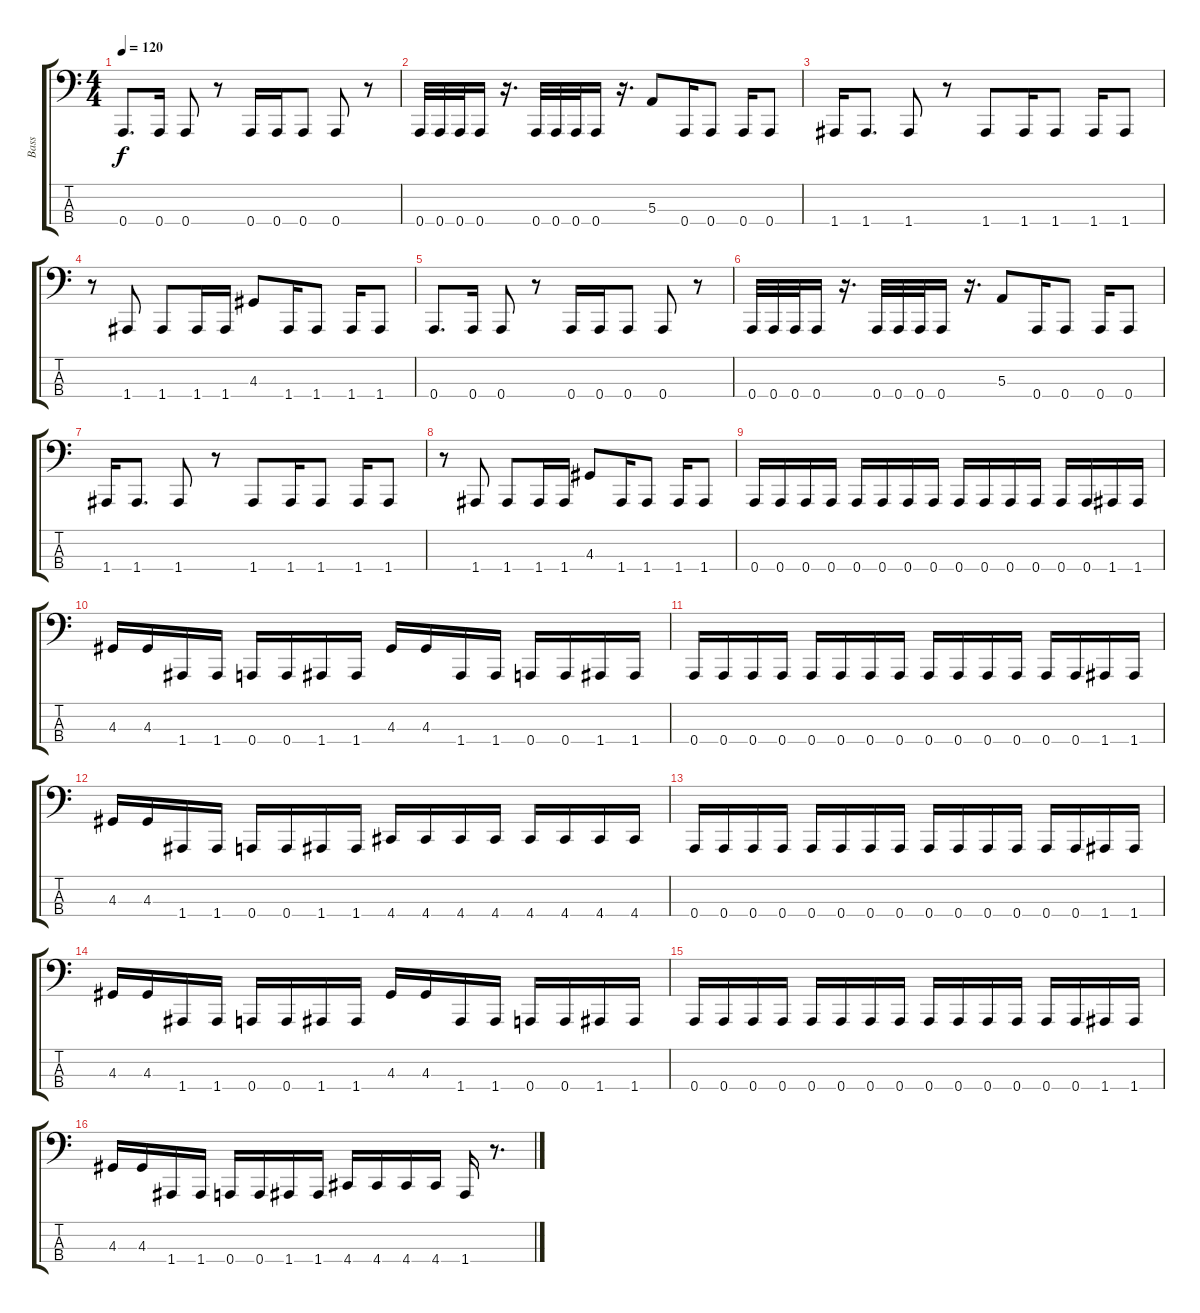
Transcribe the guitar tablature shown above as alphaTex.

\track ("Bass" "Bass") {instrument electricbasspick}
\staff {score tabs}
\tuning (D2 A1 E1 A0) {hide}
\ts (4 4)
\tempo 120
\clef f4
\ks c
0.4.8{d dy f} 0.4.16 0.4.8 r.8 0.4.16 0.4.16 0.4.8 0.4.8 r.8 |
0.4.32 0.4.32 0.4.32 0.4.16 r.16{d} 0.4.32 0.4.32 0.4.32 0.4.16 r.16{d} 5.3.8 0.4.16 0.4.8 0.4.16 0.4.8 |
1.4.16 1.4.8{d} 1.4.8 r.8 1.4.8 1.4.16 1.4.8 1.4.16 1.4.8 |
r.8 1.4.8 1.4.8 1.4.16 1.4.16 4.3.8 1.4.16 1.4.8 1.4.16 1.4.8 |
0.4.8{d} 0.4.16 0.4.8 r.8 0.4.16 0.4.16 0.4.8 0.4.8 r.8 |
0.4.32 0.4.32 0.4.32 0.4.16 r.16{d} 0.4.32 0.4.32 0.4.32 0.4.16 r.16{d} 5.3.8 0.4.16 0.4.8 0.4.16 0.4.8 |
1.4.16 1.4.8{d} 1.4.8 r.8 1.4.8 1.4.16 1.4.8 1.4.16 1.4.8 |
r.8 1.4.8 1.4.8 1.4.16 1.4.16 4.3.8 1.4.16 1.4.8 1.4.16 1.4.8 |
0.4.16 0.4.16 0.4.16 0.4.16 0.4.16 0.4.16 0.4.16 0.4.16 0.4.16 0.4.16 0.4.16 0.4.16 0.4.16 0.4.16 1.4.16 1.4.16 |
4.3.16 4.3.16 1.4.16 1.4.16 0.4.16 0.4.16 1.4.16 1.4.16 4.3.16 4.3.16 1.4.16 1.4.16 0.4.16 0.4.16 1.4.16 1.4.16 |
0.4.16 0.4.16 0.4.16 0.4.16 0.4.16 0.4.16 0.4.16 0.4.16 0.4.16 0.4.16 0.4.16 0.4.16 0.4.16 0.4.16 1.4.16 1.4.16 |
4.3.16 4.3.16 1.4.16 1.4.16 0.4.16 0.4.16 1.4.16 1.4.16 4.4.16 4.4.16 4.4.16 4.4.16 4.4.16 4.4.16 4.4.16 4.4.16 |
0.4.16 0.4.16 0.4.16 0.4.16 0.4.16 0.4.16 0.4.16 0.4.16 0.4.16 0.4.16 0.4.16 0.4.16 0.4.16 0.4.16 1.4.16 1.4.16 |
4.3.16 4.3.16 1.4.16 1.4.16 0.4.16 0.4.16 1.4.16 1.4.16 4.3.16 4.3.16 1.4.16 1.4.16 0.4.16 0.4.16 1.4.16 1.4.16 |
0.4.16 0.4.16 0.4.16 0.4.16 0.4.16 0.4.16 0.4.16 0.4.16 0.4.16 0.4.16 0.4.16 0.4.16 0.4.16 0.4.16 1.4.16 1.4.16 |
4.3.16 4.3.16 1.4.16 1.4.16 0.4.16 0.4.16 1.4.16 1.4.16 4.4.16 4.4.16 4.4.16 4.4.16 1.4.16 r.8{d}
